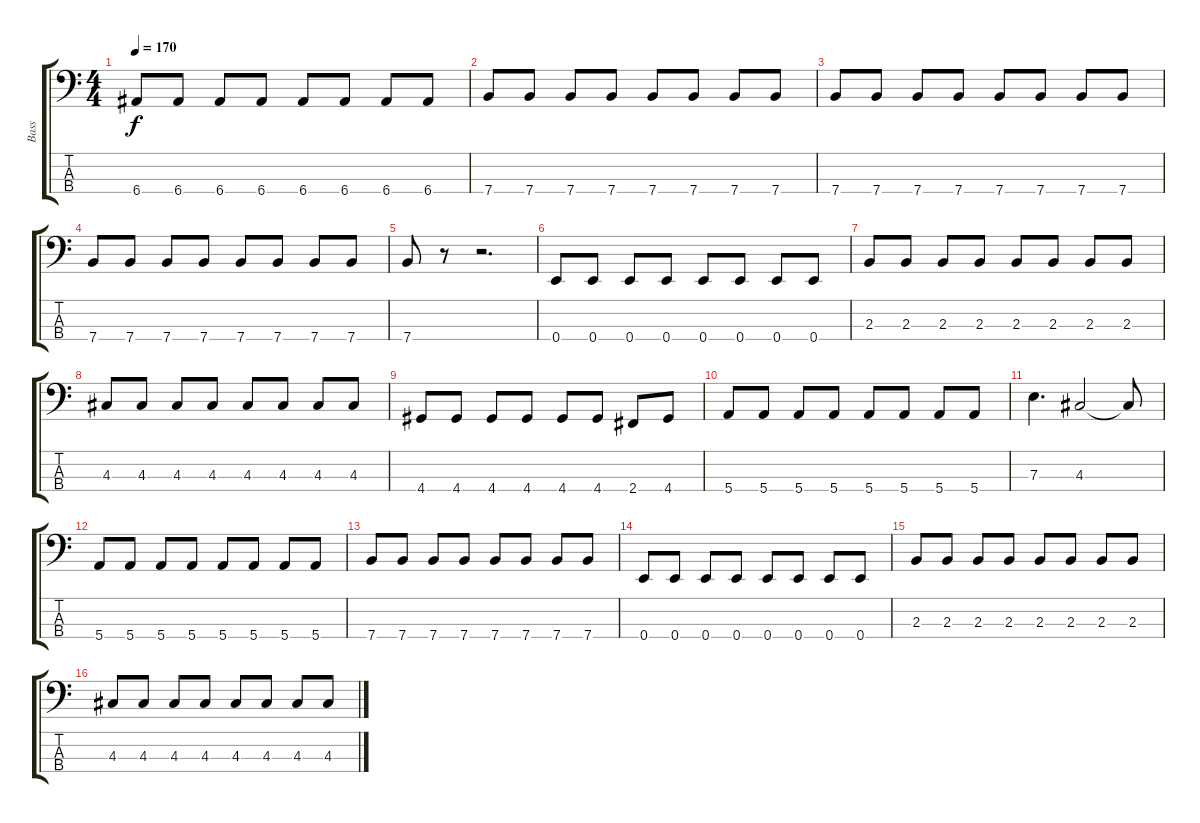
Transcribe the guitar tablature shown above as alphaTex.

\track ("Bass" "Bass") {instrument electricbassfinger}
\staff {score tabs}
\tuning (G2 D2 A1 E1) {hide}
\ts (4 4)
\tempo 170
\clef f4
\ks c
6.4.8{dy f} 6.4.8 6.4.8 6.4.8 6.4.8 6.4.8 6.4.8 6.4.8 |
7.4.8 7.4.8 7.4.8 7.4.8 7.4.8 7.4.8 7.4.8 7.4.8 |
7.4.8 7.4.8 7.4.8 7.4.8 7.4.8 7.4.8 7.4.8 7.4.8 |
7.4.8 7.4.8 7.4.8 7.4.8 7.4.8 7.4.8 7.4.8 7.4.8 |
7.4.8 r.8 r.2{d} |
0.4.8 0.4.8 0.4.8 0.4.8 0.4.8 0.4.8 0.4.8 0.4.8 |
2.3.8 2.3.8 2.3.8 2.3.8 2.3.8 2.3.8 2.3.8 2.3.8 |
4.3.8 4.3.8 4.3.8 4.3.8 4.3.8 4.3.8 4.3.8 4.3.8 |
4.4.8 4.4.8 4.4.8 4.4.8 4.4.8 4.4.8 2.4.8 4.4.8 |
5.4.8 5.4.8 5.4.8 5.4.8 5.4.8 5.4.8 5.4.8 5.4.8 |
7.3.4{d} 4.3.2 4.3{t}.8 |
5.4.8 5.4.8 5.4.8 5.4.8 5.4.8 5.4.8 5.4.8 5.4.8 |
7.4.8 7.4.8 7.4.8 7.4.8 7.4.8 7.4.8 7.4.8 7.4.8 |
0.4.8 0.4.8 0.4.8 0.4.8 0.4.8 0.4.8 0.4.8 0.4.8 |
2.3.8 2.3.8 2.3.8 2.3.8 2.3.8 2.3.8 2.3.8 2.3.8 |
4.3.8 4.3.8 4.3.8 4.3.8 4.3.8 4.3.8 4.3.8 4.3.8
